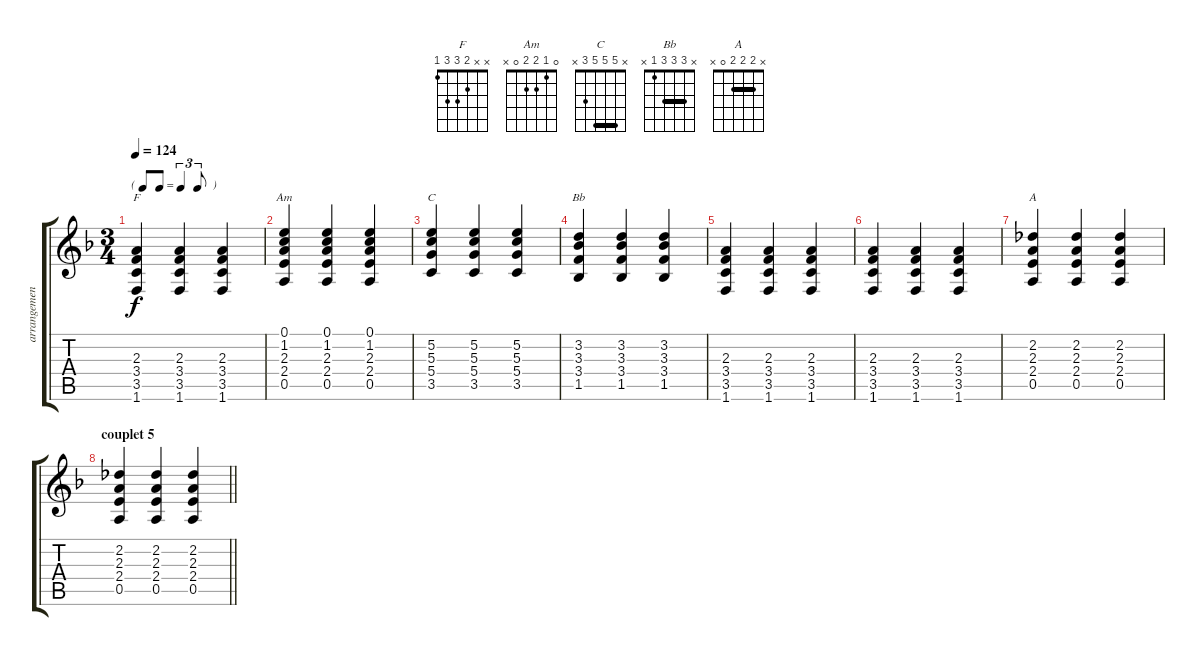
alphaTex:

\track ("arrangements piano" "arrangemen") {instrument electricguitarjazz}
\staff {score tabs}
\tuning (E4 B3 G3 D3 A2 E2) {hide}
\chord ("F" x x 2 3 3 1)
\chord ("Am" 0 1 2 2 0 x)
\chord ("C" x 5 5 5 3 x) {barre 5}
\chord ("Bb" x 3 3 3 1 x) {barre 3}
\chord ("A" x 2 2 2 0 x) {barre 2}
\ts (3 4)
\tf triplet8th
\tempo 124
\clef g2
\ks f
(2.3 3.4 3.5 1.6).4{ch "F" dy f} (2.3 3.4 3.5 1.6).4 (2.3 3.4 3.5 1.6).4 |
(0.1 1.2 2.3 2.4 0.5).4{ch "Am"} (0.1 1.2 2.3 2.4 0.5).4 (0.1 1.2 2.3 2.4 0.5).4 |
(5.2 5.3 5.4 3.5).4{ch "C"} (5.2 5.3 5.4 3.5).4 (5.2 5.3 5.4 3.5).4 |
(3.2 3.3 3.4 1.5).4{ch "Bb"} (3.2 3.3 3.4 1.5).4 (3.2 3.3 3.4 1.5).4 |
(2.3 3.4 3.5 1.6).4 (2.3 3.4 3.5 1.6).4 (2.3 3.4 3.5 1.6).4 |
(2.3 3.4 3.5 1.6).4 (2.3 3.4 3.5 1.6).4 (2.3 3.4 3.5 1.6).4 |
(2.2 2.3 2.4 0.5).4{ch "A"} (2.2 2.3 2.4 0.5).4 (2.2 2.3 2.4 0.5).4 |
\section ("" "couplet 5")
\barLineRight lightlight
(2.2 2.3 2.4 0.5).4 (2.2 2.3 2.4 0.5).4 (2.2 2.3 2.4 0.5).4
